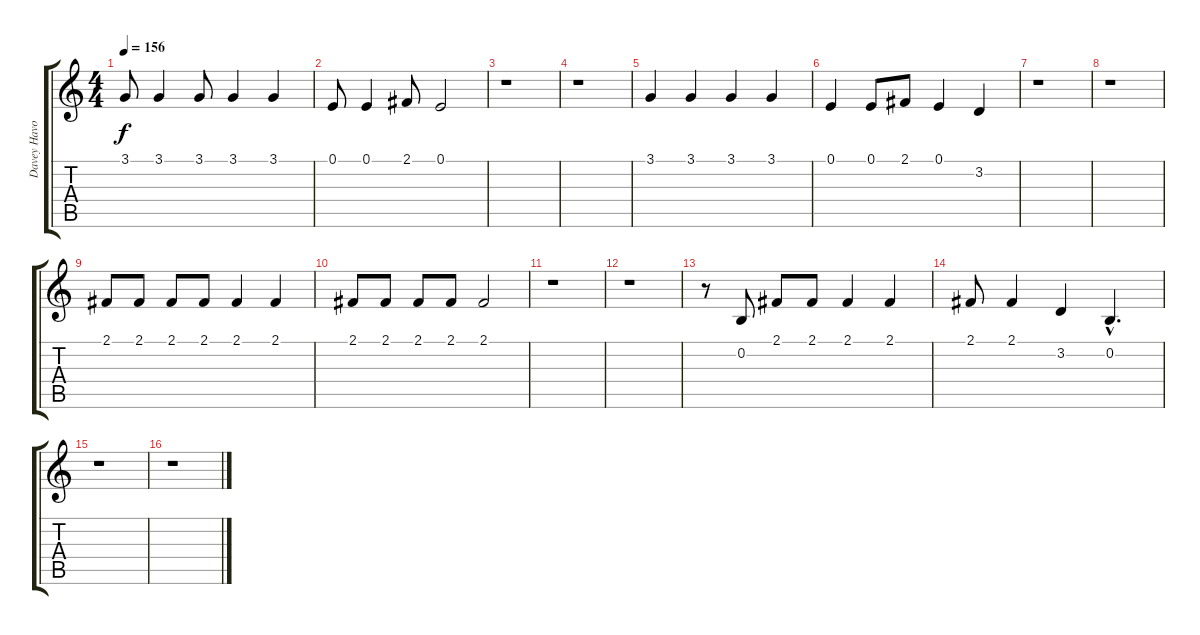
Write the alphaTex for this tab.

\track ("Davey Havok - Vocals" "Davey Havo") {instrument baritonesax}
\staff {score tabs}
\tuning (E4 B3 G3 D3 A2 E2) {hide}
\ts (4 4)
\tempo 156
\clef g2
\ks c
3.1.8{dy f} 3.1.4 3.1.8 3.1.4 3.1.4 |
0.1.8 0.1.4 2.1.8 0.1.2 |
r.1 |
r.1 |
3.1.4 3.1.4 3.1.4 3.1.4 |
0.1.4 0.1.8 2.1.8 0.1.4 3.2.4 |
r.1 |
r.1 |
2.1.8 2.1.8 2.1.8 2.1.8 2.1.4 2.1.4 |
2.1.8 2.1.8 2.1.8 2.1.8 2.1.2 |
r.1 |
r.1 |
r.8 0.2.8 2.1.8 2.1.8 2.1.4 2.1.4 |
2.1.8 2.1.4 3.2.4 0.2{hac}.4{d} |
r.1 |
r.1
